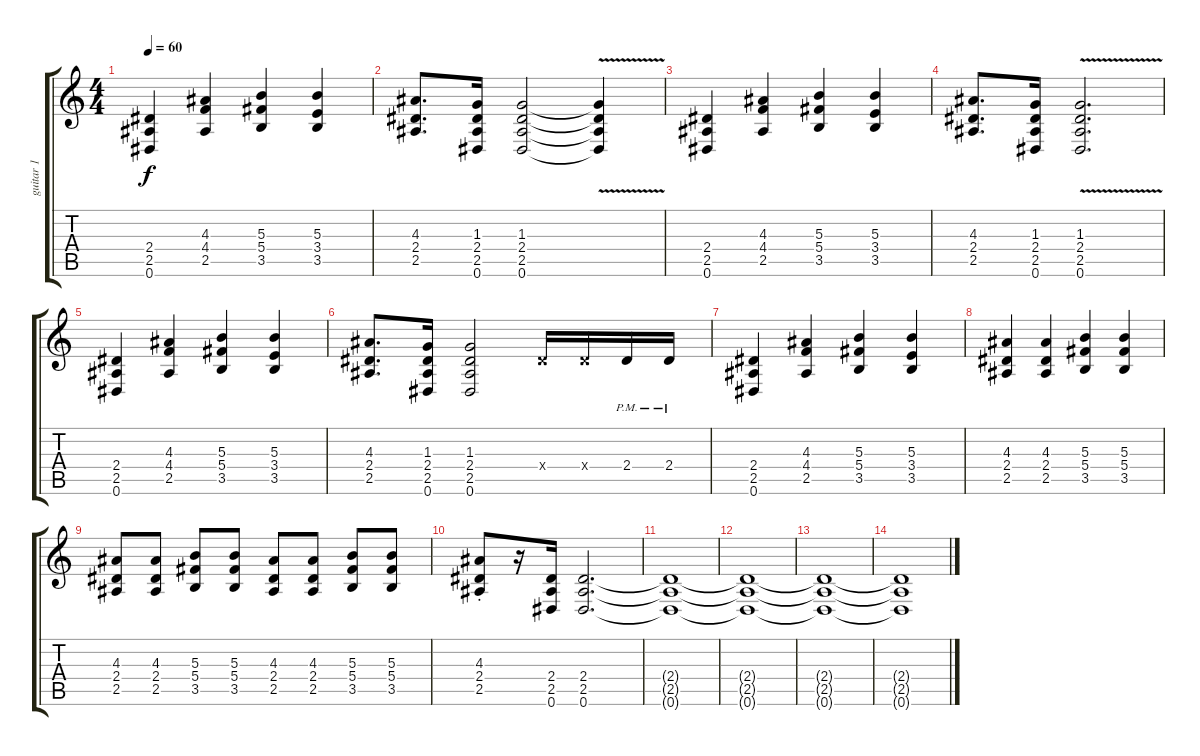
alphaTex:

\track ("guitar 1" "guitar 1") {instrument overdrivenguitar}
\staff {score tabs}
\tuning (Eb4 Bb3 Gb3 Db3 Ab2 Eb2) {hide}
\ts (4 4)
\tempo 60
\clef g2
\ks c
(2.4 2.5 0.6).4{dy f} (4.3 4.4 2.5).4 (5.3 5.4 3.5).4 (5.3 3.4 3.5).4 |
(4.3 2.4 2.5).8{d} (1.3 2.4 2.5 0.6).16 (1.3 2.4 2.5 0.6).2 (1.3{v t} 2.4{v t} 2.5{v t} 0.6{v t}).4 |
(2.4 2.5 0.6).4 (4.3 4.4 2.5).4 (5.3 5.4 3.5).4 (5.3 3.4 3.5).4 |
(4.3 2.4 2.5).8{d} (1.3 2.4 2.5 0.6).16 (1.3{v} 2.4{v} 2.5{v} 0.6{v}).2{d} |
(2.4 2.5 0.6).4 (4.3 4.4 2.5).4 (5.3 5.4 3.5).4 (5.3 3.4 3.5).4 |
(4.3 2.4 2.5).8{d} (1.3 2.4 2.5 0.6).16 (1.3 2.4 2.5 0.6).2 2.4{x}.16 2.4{x}.16 2.4{pm}.16 2.4{pm}.16 |
(2.4 2.5 0.6).4 (4.3 4.4 2.5).4 (5.3 5.4 3.5).4 (5.3 3.4 3.5).4 |
(4.3 2.4 2.5).4 (4.3 2.4 2.5).4 (5.3 5.4 3.5).4 (5.3 5.4 3.5).4 |
(4.3 2.4 2.5).8 (4.3 2.4 2.5).8 (5.3 5.4 3.5).8 (5.3 5.4 3.5).8 (4.3 2.4 2.5).8 (4.3 2.4 2.5).8 (5.3 5.4 3.5).8 (5.3 5.4 3.5).8 |
(4.3{st} 2.4{st} 2.5{st}).8 r.16 (2.4 2.5 0.6).16 (2.4 2.5 0.6).2{d} |
(2.4{t} 2.5{t} 0.6{t}).1 |
(2.4{t} 2.5{t} 0.6{t}).1 |
(2.4{t} 2.5{t} 0.6{t}).1 |
(2.4{t} 2.5{t} 0.6{t}).1
